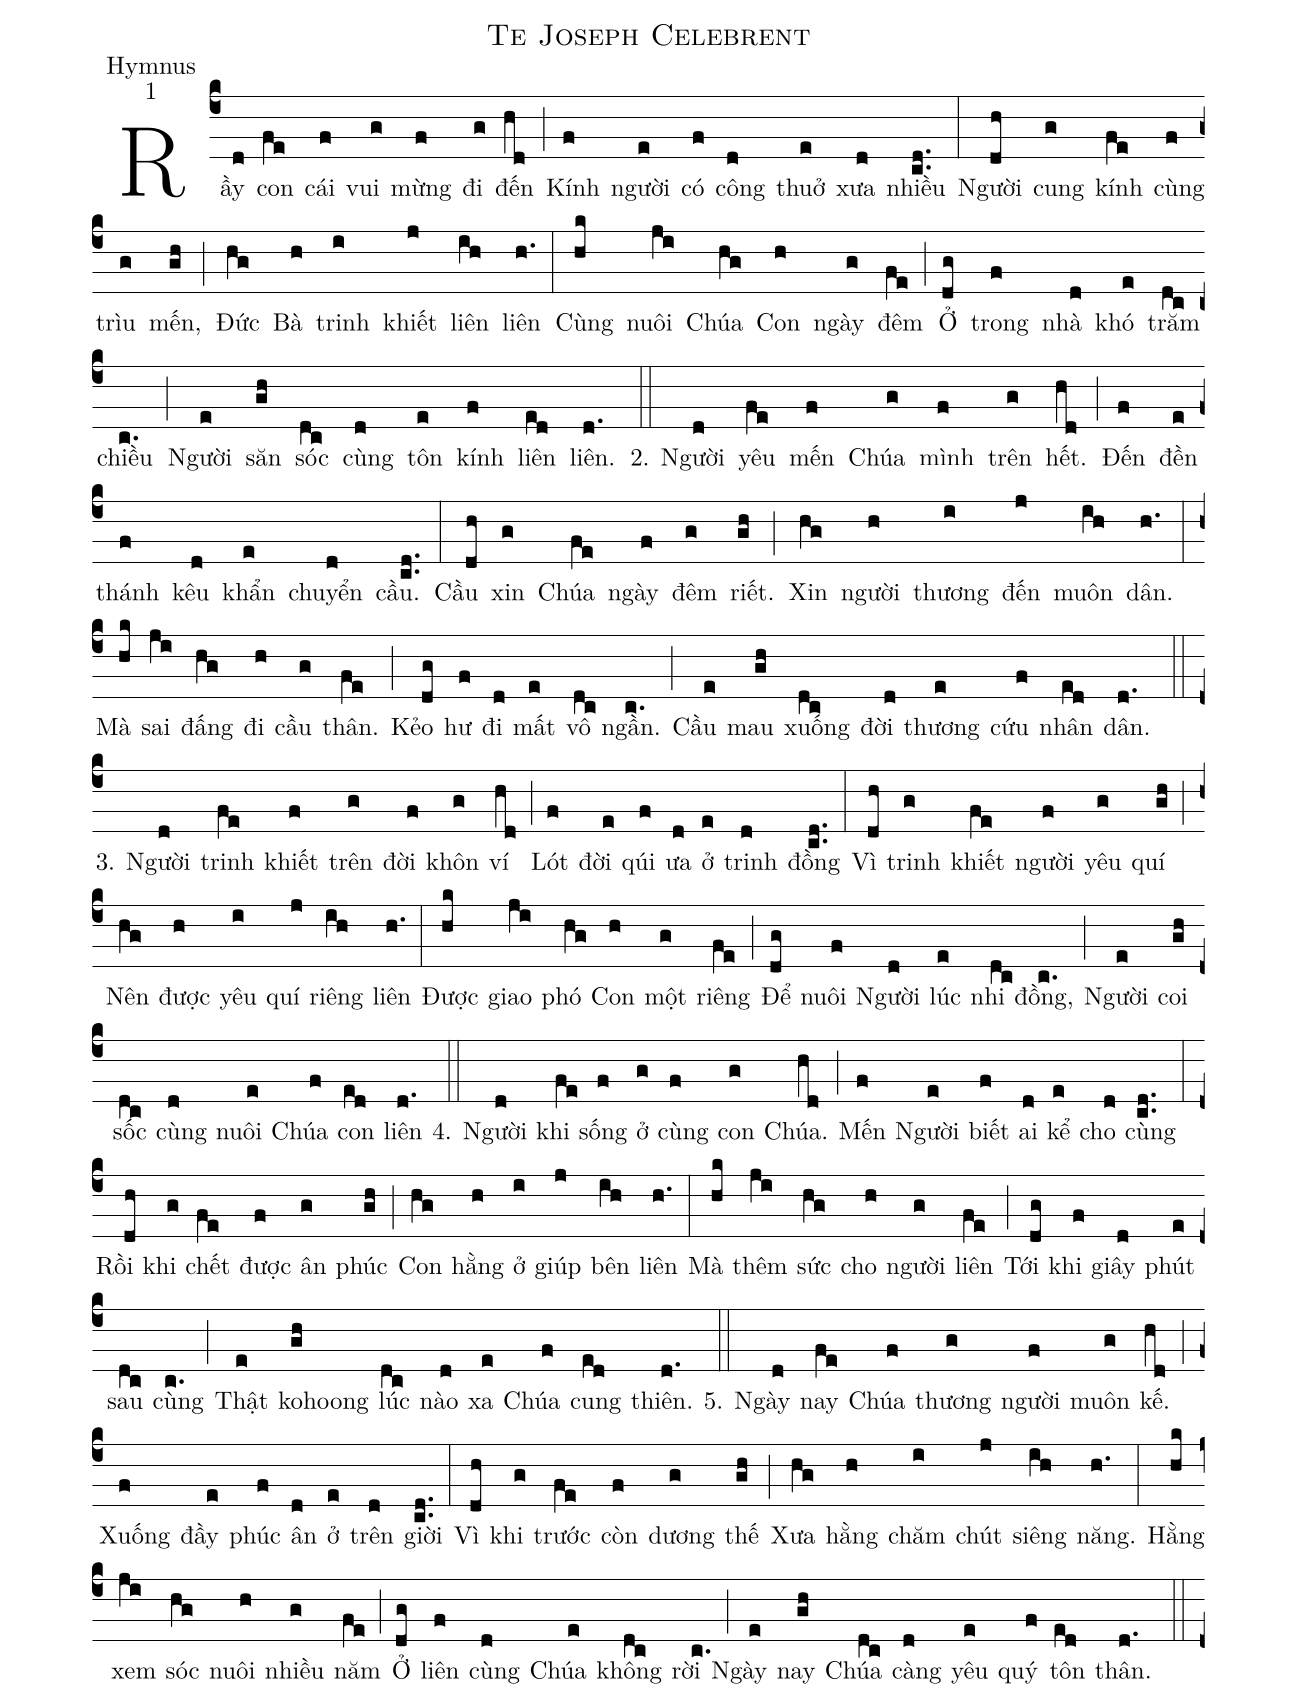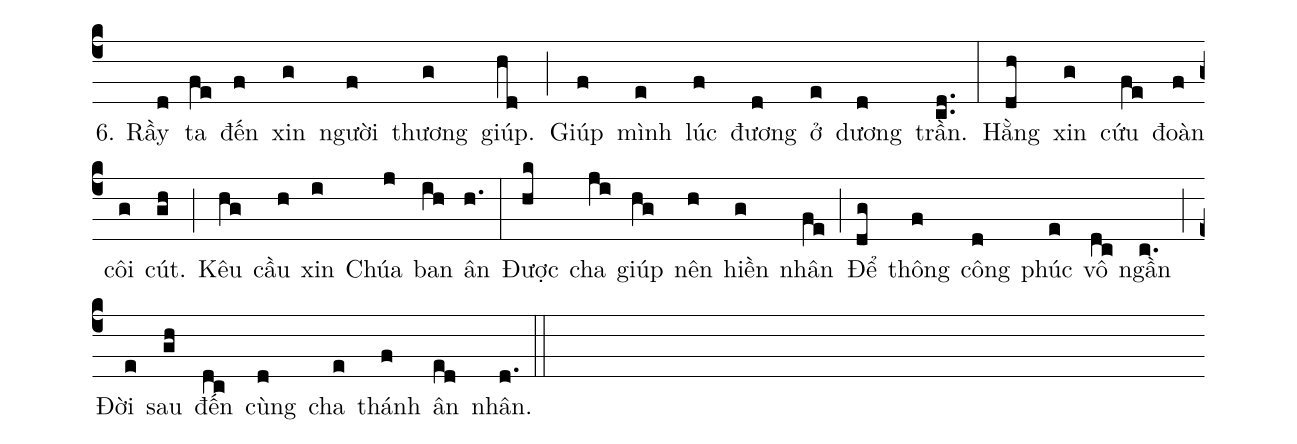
name:Te Joseph Celebrent;
office-part:Hymnus;
mode:1;
%%
(c4)Rầy(d) con(fe) cái(f) vui(g) mừng(f) đi(g) đến(hd) (;)
Kính(f) người(e) có(f) công(d) thuở(e) xưa(d) nhiều(c.d.) (:)
Người(dh) cung(g) kính(fe) cùng(f) trìu(g) mến,(gh) (;)
Đức(hg) Bà(h) trinh(i) khiết(j) liên(ih) liên(h.) (:)
Cùng(hk) nuôi(ji) Chúa(hg) Con(h) ngày(g) đêm(fe) (;)
Ở(dg) trong(f) nhà(d) khó(e) trăm(dc) chiều(c.) (;)
Người(e) săn(gh) sóc(dc) cùng(d) tôn(e) kính(f) liên(ed) liên.(d.) (::)
2.	Người(d) yêu(fe) mến(f) Chúa(g) mình(f) trên(g) hết.(hd) (;)
Đến(f) đền(e) thánh(f) kêu(d) khẩn(e) chuyển(d) cầu.(c.d.) (:)
Cầu(dh) xin(g) Chúa(fe) ngày(f) đêm(g) riết.(gh) (;)
Xin(hg) người(h) thương(i) đến(j) muôn(ih) dân.(h.) (:)
Mà(hk) sai(ji) đấng(hg) đi(h) cầu(g) thân.(fe) (;)
Kẻo(dg) hư(f) đi(d) mất(e) vô(dc) ngần.(c.) (;)
Cầu(e) mau(gh) xuống(dc) đời(d) thương(e) cứu(f) nhân(ed) dân.(d.) (::)
3.	Người(d) trinh(fe) khiết(f) trên(g) đời(f) khôn(g) ví(hd) (;)
Lót(f) đời(e) qúi(f) ưa(d) ở(e) trinh(d) đồng(c.d.) (:)
Vì(dh) trinh(g) khiết(fe) người(f) yêu(g) quí(gh) (;)
Nên(hg) được(h) yêu(i) quí(j) riêng(ih) liên(h.) (:)
Được(hk) giao(ji) phó(hg) Con(h) một(g) riêng(fe) (;)
Để(dg) nuôi(f) Người(d) lúc(e) nhi(dc) đồng,(c.) (;)
Người(e) coi(gh) sốc(dc) cùng(d) nuôi(e) Chúa(f) con(ed) liên(d.) (::)
4.	Người(d) khi(fe) sống(f) ở(g) cùng(f) con(g) Chúa.(hd) (;)
Mến(f) Người(e) biết(f) ai(d) kể(e) cho(d) cùng(c.d.) (:)
Rồi(dh) khi(g) chết(fe) được(f) ân(g) phúc(gh) (;)
Con(hg) hằng(h) ở(i) giúp(j) bên(ih) liên(h.) (:)
Mà(hk) thêm(ji) sức(hg) cho(h) người(g) liên(fe) (;)
Tới(dg) khi(f) giây(d) phút(e) sau(dc) cùng(c.) (;)
Thật(e) kohoong(gh) lúc(dc) nào(d) xa(e) Chúa(f) cung(ed) thiên.(d.) (::)
5.	Ngày(d) nay(fe) Chúa(f) thương(g) người(f) muôn(g) kế.(hd) (;)
Xuống(f) đầy(e) phúc(f) ân(d) ở(e) trên(d) giời(c.d.) (:)
Vì(dh) khi(g) trước(fe) còn(f) dương(g) thế(gh) (;)
Xưa(hg) hằng(h) chăm(i) chút(j) siêng(ih) năng.(h.) (:)
Hằng(hk) xem(ji) sóc(hg) nuôi(h) nhiều(g) năm(fe) (;)
Ở(dg) liên(f) cùng(d) Chúa(e) không(dc) rời(c.) (;)
Ngày(e) nay(gh) Chúa(dc) càng(d) yêu(e) quý(f) tôn(ed) thân.(d.) (::)
6.	Rầy(d) ta(fe) đến(f) xin(g) người(f) thương(g) giúp.(hd) (;)
Giúp(f) mình(e) lúc(f) đương(d) ở(e) dương(d) trần.(c.d.) (:)
Hằng(dh) xin(g) cứu(fe) đoàn(f) côi(g) cút.(gh) (;)
Kêu(hg) cầu(h) xin(i) Chúa(j) ban(ih) ân(h.) (:)
Được(hk) cha(ji) giúp(hg) nên(h) hiền(g) nhân(fe) (;)
Để(dg) thông(f) công(d) phúc(e) vô(dc) ngần(c.) (;)
Đời(e) sau(gh) đến(dc) cùng(d) cha(e) thánh(f) ân(ed) nhân.(d.) (::)
